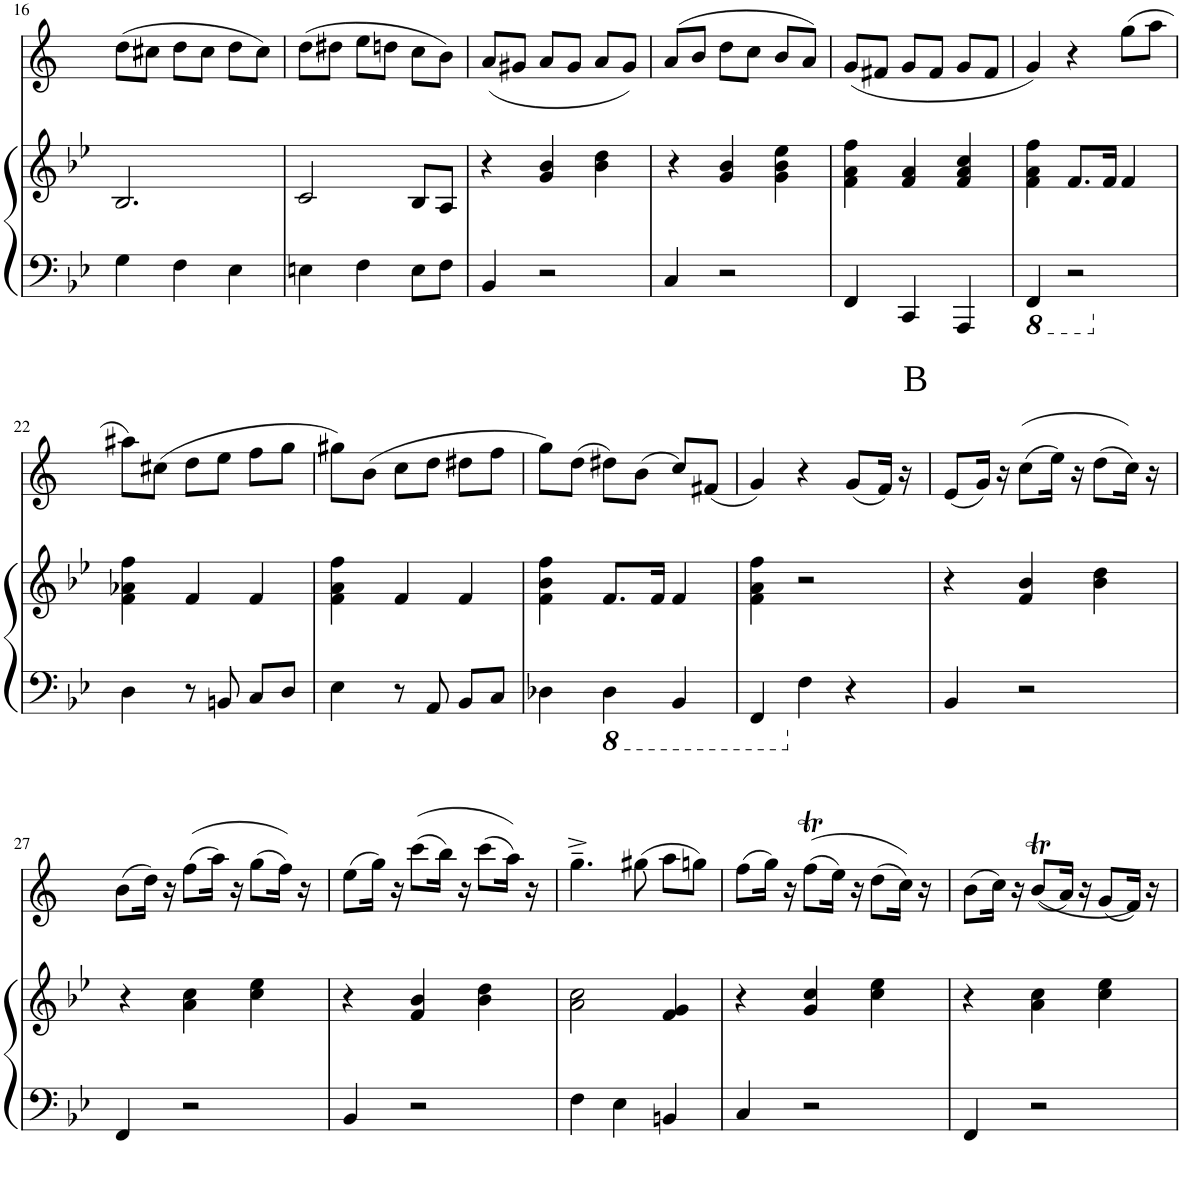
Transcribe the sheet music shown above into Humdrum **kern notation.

**kern	**kern	**kern
*part2	*part2	*part1
*staff3	*staff2	*staff1
*I"Piano	*	*I"Bb Clarinet
*I'Pno	*	*I'Cl
!!LO:PB:g=z
*clefF4	*clefG2	*clefG2
*	*	*Trd1c2
*k[b-e-]	*k[b-e-]	*k[]
*M3/4	*M3/4	*M3/4
=16	=16	=16
4G\	2.B-/	(8dd\L
.	.	8cc#X\J
4F\	.	8dd\L
.	.	8cc#\J
4E-\	.	8dd\L
.	.	8cc#\J)
=17	=17	=17
4En\	2c/	(8dd\L
.	.	8dd#X\J
4F\	.	8ee\L
.	.	8ddn\J
8E\L	8B-/L	8cc\L
8F\J	8A/J	8b\J)
=18	=18	=18
4BB-/	4r	(8a/L
.	.	8g#X/J
2r	4g/ 4b-/	8a/L
.	.	8g#/J
.	4b-\ 4dd\	8a/L
.	.	8g#/J)
=19	=19	=19
4C/	4r	(8a/L
.	.	8b/J
2r	4g/ 4b-/	8dd\L
.	.	8cc\J
.	4g\ 4b-\ 4ee-\	8b/L
.	.	8a/J)
=20	=20	=20
4FF/	4f\ 4a\ 4ff\	(8g/L
.	.	8f#X/J
4CC/	4f/ 4a/	8g/L
.	.	8f#/J
4AAA/	4f/ 4a/ 4cc/	8g/L
.	.	8f#/J
=21	=21	=21
*8ba	*	*
4FFF/	4f\ 4a\ 4ff\	4g/)
2r	8.f/L	4r
.	16f/Jk	.
.	4f/	(8gg\L
.	.	8aa\J
!!LO:LB:g=z
=22	=22	=22
*X8ba	*	*
4D\	4f\ 4a-X\ 4ff\	8aa#X\L)
.	.	(8cc#X\J
8r	4f/	8dd\L
8BBn/	.	8ee\J
8C/L	4f/	8ff\L
8D/J	.	8gg\J
=23	=23	=23
4E-\	4f\ 4a\ 4ff\	8gg#X\L)
.	.	(8b\J
8r	4f/	8cc\L
8AA/	.	8dd\J
8BB-/L	4f/	8dd#X\L
8C/J	.	8ff\J
=24	=24	=24
4D-X\	4f\ 4b-\ 4ff\	8gg\L)
.	.	(8dd\J
*8ba	*	*
4DD-\	8.f/L	8dd#X\L)
.	.	(8b\J
.	16f/Jk	.
4BBB-/	4f/	8cc/L)
.	.	(8f#X/J
=25	=25	=25
4FFF/	4f\ 4a\ 4ff\	4g/)
*X8ba	*	*
4F\	2r	4r
4r	.	(8g/L
.	.	16f/Jk)
!	!	!LO:TX:a:t=B
.	.	16r
=26	=26	=26
4BB-/	4r	(8e/L
.	.	16g/Jk)
.	.	16r
2r	4f/ 4b-/	((8cc\L
.	.	16ee\Jk)
.	.	16r
.	4b-\ 4dd\	(8dd\L
.	.	16cc\Jk))
.	.	16r
!!LO:LB:g=z
=27	=27	=27
4FF/	4r	(8b\L
.	.	16dd\Jk)
.	.	16r
2r	4a\ 4cc\	((8ff\L
.	.	16aa\Jk)
.	.	16r
.	4cc\ 4ee-\	(8gg\L
.	.	16ff\Jk))
.	.	16r
=28	=28	=28
4BB-/	4r	(8ee\L
.	.	16gg\Jk)
.	.	16r
2r	4f/ 4b-/	((8ccc\L
.	.	16bb\Jk)
.	.	16r
.	4b-\ 4dd\	(8ccc\L
.	.	16aa\Jk))
.	.	16r
=29	=29	=29
4F\	2a\ 2cc\	4.gg~^\
4E-\	.	.
.	.	(8gg#X\
4BBn/	4f/ 4g/	8aa\L
.	.	8ggn\J)
=30	=30	=30
4C/	4r	(8ff\L
.	.	16gg\Jk)
.	.	16r
2r	4g/ 4cc/	((8ffT\L
.	.	16ee\Jk)
.	.	16r
.	4cc\ 4ee-\	(8dd\L
.	.	16cc\Jk))
.	.	16r
=31	=31	=31
4FF/	4r	(8b\L
.	.	16cc\Jk)
.	.	16r
2r	4a\ 4cc\	((8bt/L
.	.	16a/Jk)
.	.	16r
.	4cc\ 4ee-\	(8g/L
.	.	16f/Jk))
.	.	16r
=	=	=
*-	*-	*-
